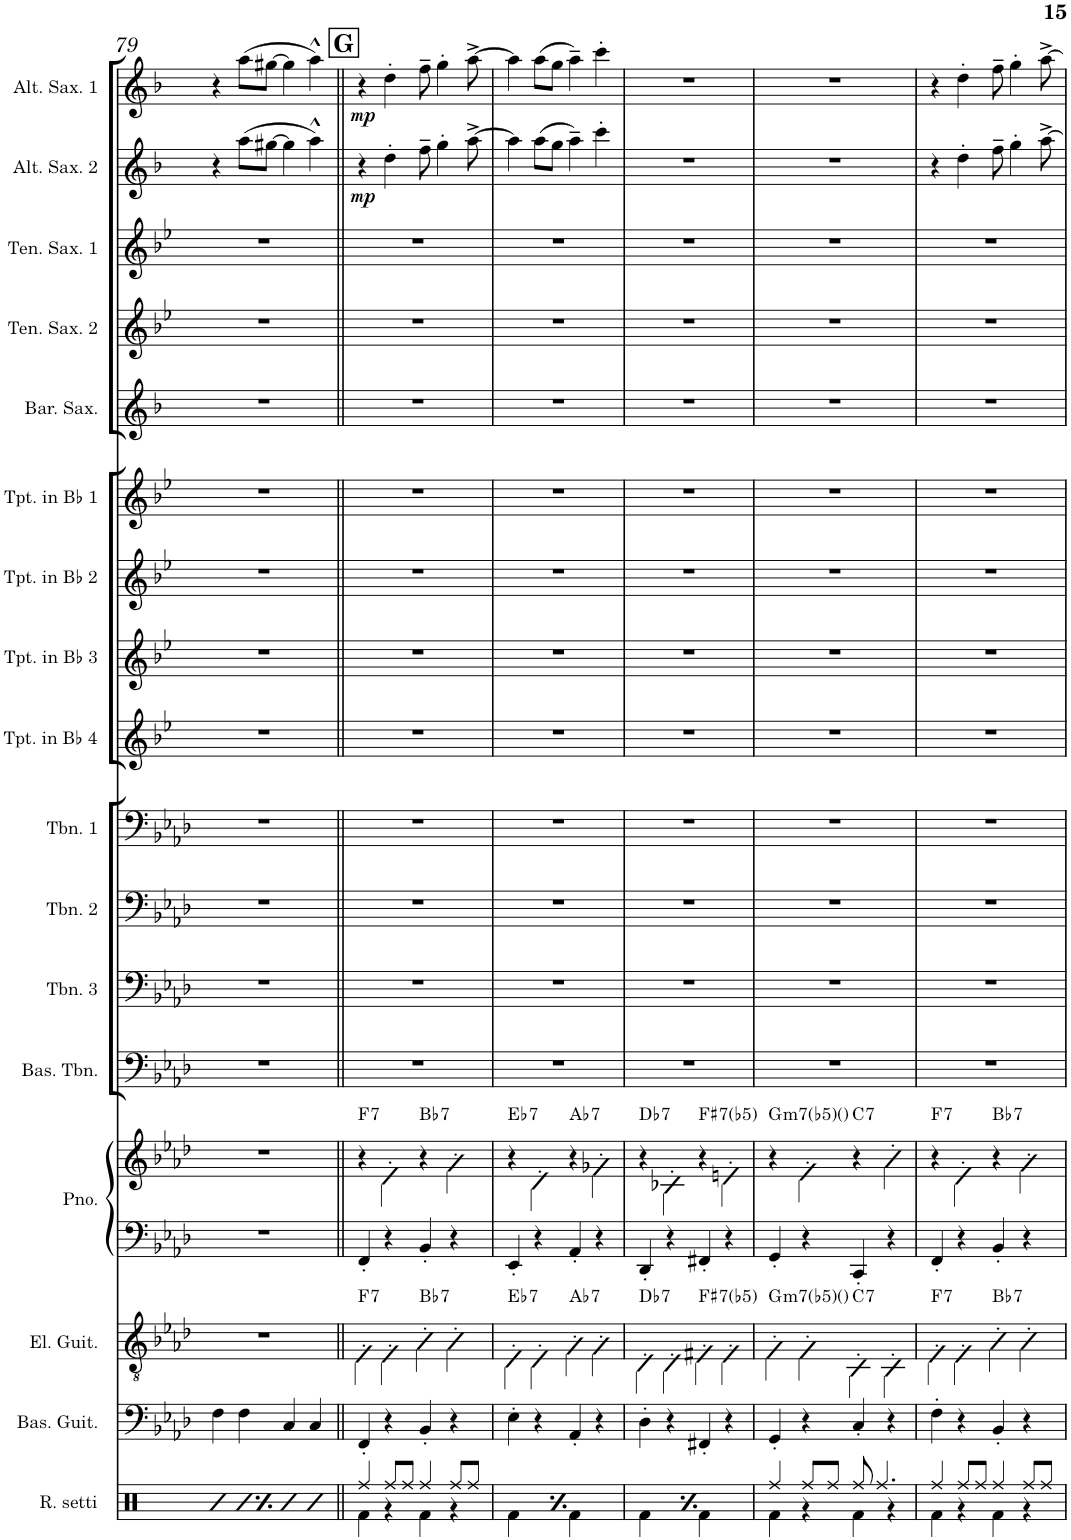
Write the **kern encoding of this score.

**kern	**kern	**kern	**harte	**kern	**kern	**harte	**kern	**kern	**kern	**kern	**kern	**kern	**kern	**kern	**kern	**kern	**kern	**kern	**dynam	**kern	**dynam
*part17	*part16	*part15	*part15	*part14	*part14	*part14	*part13	*part12	*part11	*part10	*part9	*part8	*part7	*part6	*part5	*part4	*part3	*part2	*part2	*part1	*part1
*staff18	*staff17	*staff16	*	*staff15	*staff14	*	*staff13	*staff12	*staff11	*staff10	*staff9	*staff8	*staff7	*staff6	*staff5	*staff4	*staff3	*staff2	*staff2	*staff1	*staff1
*I"Rumpusetti	*I"Bassokitara	*I"Sähkökitara	*	*I"Piano	*	*	*I"Bassopasuuna	*I"Pasuuna 3	*I"Pasuuna 2	*I"Pasuuna 1	*I"Trumpetti in Bb 4	*I"Trumpetti in Bb 3	*I"Trumpetti in Bb 2	*I"Trumpetti in Bb 1	*I"Baritonisaksofoni	*I"Tenorisaksofoni 2	*I"Tenorisaksofoni 1	*I"Alttosaksofoni 2	*	*I"Alttosaksofoni 1	*
*I'R. setti	*	*	*	*I'Pno.	*	*	*	*	*	*	*I'Tpt. in Bb 4	*I'Tpt. in Bb 3	*I'Tpt. in Bb 2	*I'Tpt. in Bb 1	*	*	*	*	*	*	*
!!LO:PB:g=z
*clefX	*clefF4	*clefGv2	*	*clefF4	*clefG2	*	*clefF4	*clefF4	*clefF4	*clefF4	*clefG2	*clefG2	*clefG2	*clefG2	*clefG2	*clefG2	*clefG2	*clefG2	*	*clefG2	*
*	*Trd7c12	*	*	*	*	*	*	*	*	*	*Trd1c2	*Trd1c2	*Trd1c2	*Trd1c2	*Trd12c21	*Trd8c14	*Trd8c14	*Trd5c9	*	*Trd5c9	*
*k[]	*k[b-e-a-d-]	*k[b-e-a-d-]	*	*k[b-e-a-d-]	*k[b-e-a-d-]	*	*k[b-e-a-d-]	*k[b-e-a-d-]	*k[b-e-a-d-]	*k[b-e-a-d-]	*k[b-e-]	*k[b-e-]	*k[b-e-]	*k[b-e-]	*k[b-]	*k[b-e-]	*k[b-e-]	*k[b-]	*	*k[b-]	*
*M4/4	*M4/4	*M4/4	*	*M4/4	*M4/4	*	*M4/4	*M4/4	*M4/4	*M4/4	*M4/4	*M4/4	*M4/4	*M4/4	*M4/4	*M4/4	*M4/4	*M4/4	*	*M4/4	*
=79	=79	=79	=79	=79	=79	=79	=79	=79	=79	=79	=79	=79	=79	=79	=79	=79	=79	=79	=79	=79	=79
*^	*	*	*	*	*	*	*	*	*	*	*	*	*	*	*	*	*	*	*	*	*
4Rff/	4R	4F\	1r	.	1r	1r	.	1r	1r	1r	1r	1r	1r	1r	1r	1r	1r	1r	4r	.	4r	.
8Rff/L	4R	4F\	.	.	.	.	.	.	.	.	.	.	.	.	.	.	.	.	(8aa\L	.	(8aa\L	.
8Rff/J	.	.	.	.	.	.	.	.	.	.	.	.	.	.	.	.	.	.	[8gg#X\J	.	[8gg#X\J	.
4Rff/	4R	4C/	.	.	.	.	.	.	.	.	.	.	.	.	.	.	.	.	4gg#\]	.	4gg#\]	.
8Rff/L	4R	4C/	.	.	.	.	.	.	.	.	.	.	.	.	.	.	.	.	4aa^^\)	.	4aa^^\)	.
8Rff/J	.	.	.	.	.	.	.	.	.	.	.	.	.	.	.	.	.	.	.	.	.	.
!!LO:REH:place=s1:a:B:cj:fs=14:t=G
=80||	=80||	=80||	=80||	=80||	=80||	=80||	=80||	=80||	=80||	=80||	=80||	=80||	=80||	=80||	=80||	=80||	=80||	=80||	=80||	=80||	=80||	=80||
!	!	!	!	!LO:H:kt=7	!	!	!LO:H:kt=7	!	!	!	!	!	!	!	!	!	!	!	!	!LO:DY:b	!	!LO:DY:b
4Rff/	4Rf\	4FF'/	4F'\	F:7	4FF'/	4r	F:7	1r	1r	1r	1r	1r	1r	1r	1r	1r	1r	1r	4r	mp	4r	mp
8Rff/L	4r	4r	4F'\	.	4r	4e-'\	.	.	.	.	.	.	.	.	.	.	.	.	4dd'\	.	4dd'\	.
8Rff/J	.	.	.	.	.	.	.	.	.	.	.	.	.	.	.	.	.	.	.	.	.	.
!	!	!	!	!LO:H:kt=7	!	!	!LO:H:kt=7	!	!	!	!	!	!	!	!	!	!	!	!	!	!	!
4Rff/	4Rf\	4BB-'/	4B-'\	Bb:7	4BB-'/	4r	Bb:7	.	.	.	.	.	.	.	.	.	.	.	8ff~\	.	8ff~\	.
.	.	.	.	.	.	.	.	.	.	.	.	.	.	.	.	.	.	.	4gg'\	.	4gg'\	.
8Rff/L	4r	4r	4B-'\	.	4r	4a-'\	.	.	.	.	.	.	.	.	.	.	.	.	.	.	.	.
8Rff/J	.	.	.	.	.	.	.	.	.	.	.	.	.	.	.	.	.	.	[8aa^\	.	[8aa^\	.
=81	=81	=81	=81	=81	=81	=81	=81	=81	=81	=81	=81	=81	=81	=81	=81	=81	=81	=81	=81	=81	=81	=81
!	!	!	!	!LO:H:kt=7	!	!	!LO:H:kt=7	!	!	!	!	!	!	!	!	!	!	!	!	!	!	!
4Rff/	4Rf\	4E-'\	4E-'\	Eb:7	4EE-'/	4r	Eb:7	1r	1r	1r	1r	1r	1r	1r	1r	1r	1r	1r	4aa\]	.	4aa\]	.
8Rff/L	4r	4r	4E-'\	.	4r	4d-'\	.	.	.	.	.	.	.	.	.	.	.	.	(8aa\L	.	(8aa\L	.
8Rff/J	.	.	.	.	.	.	.	.	.	.	.	.	.	.	.	.	.	.	8gg\J	.	8gg\J	.
!	!	!	!	!LO:H:kt=7	!	!	!LO:H:kt=7	!	!	!	!	!	!	!	!	!	!	!	!	!	!	!
4Rff/	4Rf\	4AA-'/	4A-'\	Ab:7	4AA-'/	4r	Ab:7	.	.	.	.	.	.	.	.	.	.	.	4aa~\)	.	4aa~\)	.
8Rff/L	4r	4r	4A-'\	.	4r	4g-X'\	.	.	.	.	.	.	.	.	.	.	.	.	4ccc'\	.	4ccc'\	.
8Rff/J	.	.	.	.	.	.	.	.	.	.	.	.	.	.	.	.	.	.	.	.	.	.
=82	=82	=82	=82	=82	=82	=82	=82	=82	=82	=82	=82	=82	=82	=82	=82	=82	=82	=82	=82	=82	=82	=82
!	!	!	!	!LO:H:kt=7	!	!	!LO:H:kt=7	!	!	!	!	!	!	!	!	!	!	!	!	!	!	!
4Rff/	4Rf\	4D-'\	4D-'\	Db:7	4DD-'/	4r	Db:7	1r	1r	1r	1r	1r	1r	1r	1r	1r	1r	1r	1r	.	1r	.
8Rff/L	4r	4r	4D-'\	.	4r	4c-X'\	.	.	.	.	.	.	.	.	.	.	.	.	.	.	.	.
8Rff/J	.	.	.	.	.	.	.	.	.	.	.	.	.	.	.	.	.	.	.	.	.	.
!	!	!	!	!LO:H:kt=7	!	!	!LO:H:kt=7	!	!	!	!	!	!	!	!	!	!	!	!	!	!	!
4Rff/	4Rf\	4FF#X'/	4F#X'\	F#:(3,b5,b7)	4FF#X'/	4r	F#:(3,b5,b7)	.	.	.	.	.	.	.	.	.	.	.	.	.	.	.
8Rff/L	4r	4r	4F#'\	.	4r	4en'\	.	.	.	.	.	.	.	.	.	.	.	.	.	.	.	.
8Rff/J	.	.	.	.	.	.	.	.	.	.	.	.	.	.	.	.	.	.	.	.	.	.
=83	=83	=83	=83	=83	=83	=83	=83	=83	=83	=83	=83	=83	=83	=83	=83	=83	=83	=83	=83	=83	=83	=83
!	!	!	!	!LO:H:kt=m7(b5)()	!	!	!LO:H:kt=m7(b5)()	!	!	!	!	!	!	!	!	!	!	!	!	!	!	!
4Rff/	4Rf\	4GG'/	4G'\	G:hdim7	4GG'/	4r	G:hdim7	1r	1r	1r	1r	1r	1r	1r	1r	1r	1r	1r	1r	.	1r	.
8Rff/L	4r	4r	4G'\	.	4r	4f'\	.	.	.	.	.	.	.	.	.	.	.	.	.	.	.	.
8Rff/J	.	.	.	.	.	.	.	.	.	.	.	.	.	.	.	.	.	.	.	.	.	.
!	!	!	!	!LO:H:kt=7	!	!	!LO:H:kt=7	!	!	!	!	!	!	!	!	!	!	!	!	!	!	!
8Rff/	4Rf\	4C'/	4C'\	C:7	4CC'/	4r	C:7	.	.	.	.	.	.	.	.	.	.	.	.	.	.	.
4.Rff/	.	.	.	.	.	.	.	.	.	.	.	.	.	.	.	.	.	.	.	.	.	.
.	4r	4r	4C'\	.	4r	4b-'\	.	.	.	.	.	.	.	.	.	.	.	.	.	.	.	.
=84	=84	=84	=84	=84	=84	=84	=84	=84	=84	=84	=84	=84	=84	=84	=84	=84	=84	=84	=84	=84	=84	=84
!	!	!	!	!LO:H:kt=7	!	!	!LO:H:kt=7	!	!	!	!	!	!	!	!	!	!	!	!	!	!	!
4Rff/	4Rf\	4F'\	4F'\	F:7	4FF'/	4r	F:7	1r	1r	1r	1r	1r	1r	1r	1r	1r	1r	1r	4r	.	4r	.
8Rff/L	4r	4r	4F'\	.	4r	4e-'\	.	.	.	.	.	.	.	.	.	.	.	.	4dd'\	.	4dd'\	.
8Rff/J	.	.	.	.	.	.	.	.	.	.	.	.	.	.	.	.	.	.	.	.	.	.
!	!	!	!	!LO:H:kt=7	!	!	!LO:H:kt=7	!	!	!	!	!	!	!	!	!	!	!	!	!	!	!
4Rff/	4Rf\	4BB-'/	4B-'\	Bb:7	4BB-'/	4r	Bb:7	.	.	.	.	.	.	.	.	.	.	.	8ff~\	.	8ff~\	.
.	.	.	.	.	.	.	.	.	.	.	.	.	.	.	.	.	.	.	4gg'\	.	4gg'\	.
8Rff/L	4r	4r	4B-'\	.	4r	4a-'\	.	.	.	.	.	.	.	.	.	.	.	.	.	.	.	.
8Rff/J	.	.	.	.	.	.	.	.	.	.	.	.	.	.	.	.	.	.	[8aa^\	.	[8aa^\	.
*v	*v	*	*	*	*	*	*	*	*	*	*	*	*	*	*	*	*	*	*	*	*	*
=	=	=	=	=	=	=	=	=	=	=	=	=	=	=	=	=	=	=	=	=	=
*-	*-	*-	*-	*-	*-	*-	*-	*-	*-	*-	*-	*-	*-	*-	*-	*-	*-	*-	*-	*-	*-
